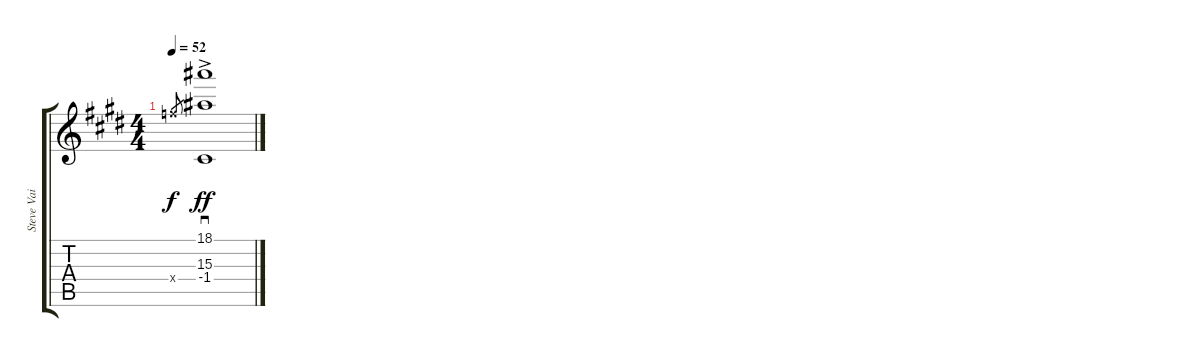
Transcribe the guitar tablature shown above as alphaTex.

\track ("Steve Vai - Clean" "Steve Vai ") {instrument electricguitarjazz}
\staff {score tabs}
\tuning (E4 B3 G3 D3 A2 E2) {hide}
\ts (4 4)
\tempo 52
\clef g2
\ks c#minor
15.4{x}.8{gr dy f} (18.1{ac} 15.3{ac} -1.4).1{sd dy ff}
